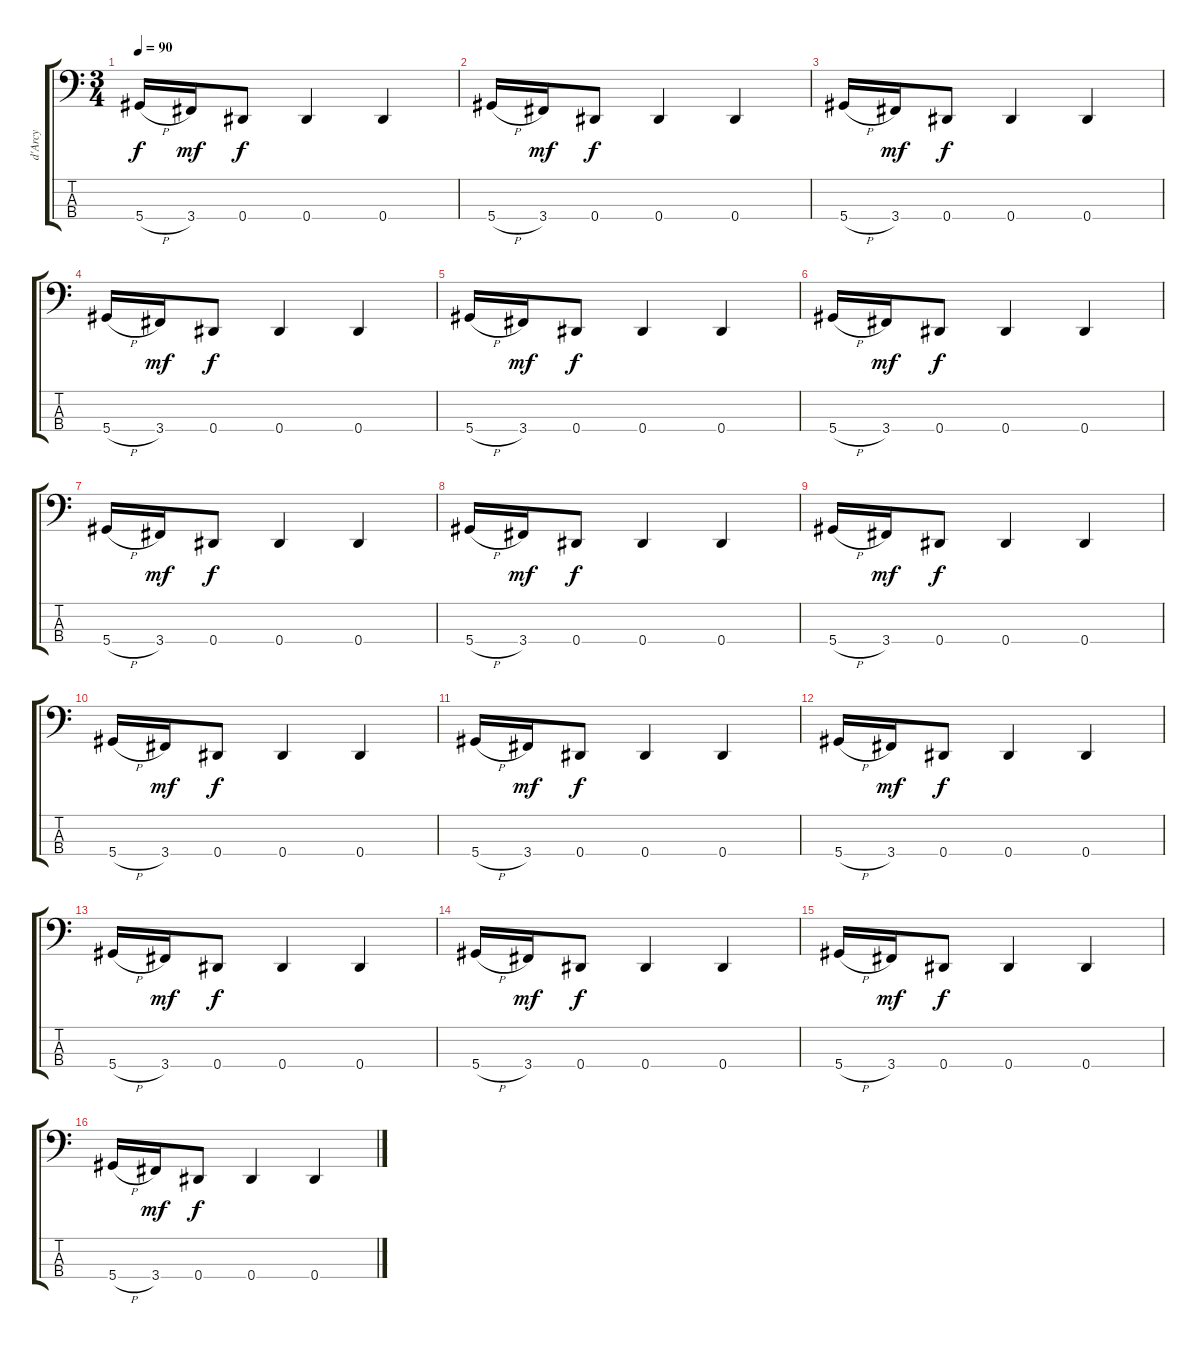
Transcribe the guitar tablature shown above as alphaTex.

\track ("d'Arcy" "d'Arcy") {instrument electricbasspick}
\staff {score tabs}
\tuning (Gb2 Db2 Ab1 Eb1) {hide}
\ts (3 4)
\tempo 90
\clef f4
\ks c
5.4{h}.16{dy f} 3.4.16{dy mf} 0.4.8{dy f} 0.4.4 0.4.4 |
5.4{h}.16 3.4.16{dy mf} 0.4.8{dy f} 0.4.4 0.4.4 |
5.4{h}.16 3.4.16{dy mf} 0.4.8{dy f} 0.4.4 0.4.4 |
5.4{h}.16 3.4.16{dy mf} 0.4.8{dy f} 0.4.4 0.4.4 |
5.4{h}.16 3.4.16{dy mf} 0.4.8{dy f} 0.4.4 0.4.4 |
5.4{h}.16 3.4.16{dy mf} 0.4.8{dy f} 0.4.4 0.4.4 |
5.4{h}.16 3.4.16{dy mf} 0.4.8{dy f} 0.4.4 0.4.4 |
5.4{h}.16 3.4.16{dy mf} 0.4.8{dy f} 0.4.4 0.4.4 |
5.4{h}.16 3.4.16{dy mf} 0.4.8{dy f} 0.4.4 0.4.4 |
5.4{h}.16 3.4.16{dy mf} 0.4.8{dy f} 0.4.4 0.4.4 |
5.4{h}.16 3.4.16{dy mf} 0.4.8{dy f} 0.4.4 0.4.4 |
5.4{h}.16 3.4.16{dy mf} 0.4.8{dy f} 0.4.4 0.4.4 |
5.4{h}.16 3.4.16{dy mf} 0.4.8{dy f} 0.4.4 0.4.4 |
5.4{h}.16 3.4.16{dy mf} 0.4.8{dy f} 0.4.4 0.4.4 |
5.4{h}.16 3.4.16{dy mf} 0.4.8{dy f} 0.4.4 0.4.4 |
5.4{h}.16 3.4.16{dy mf} 0.4.8{dy f} 0.4.4 0.4.4
